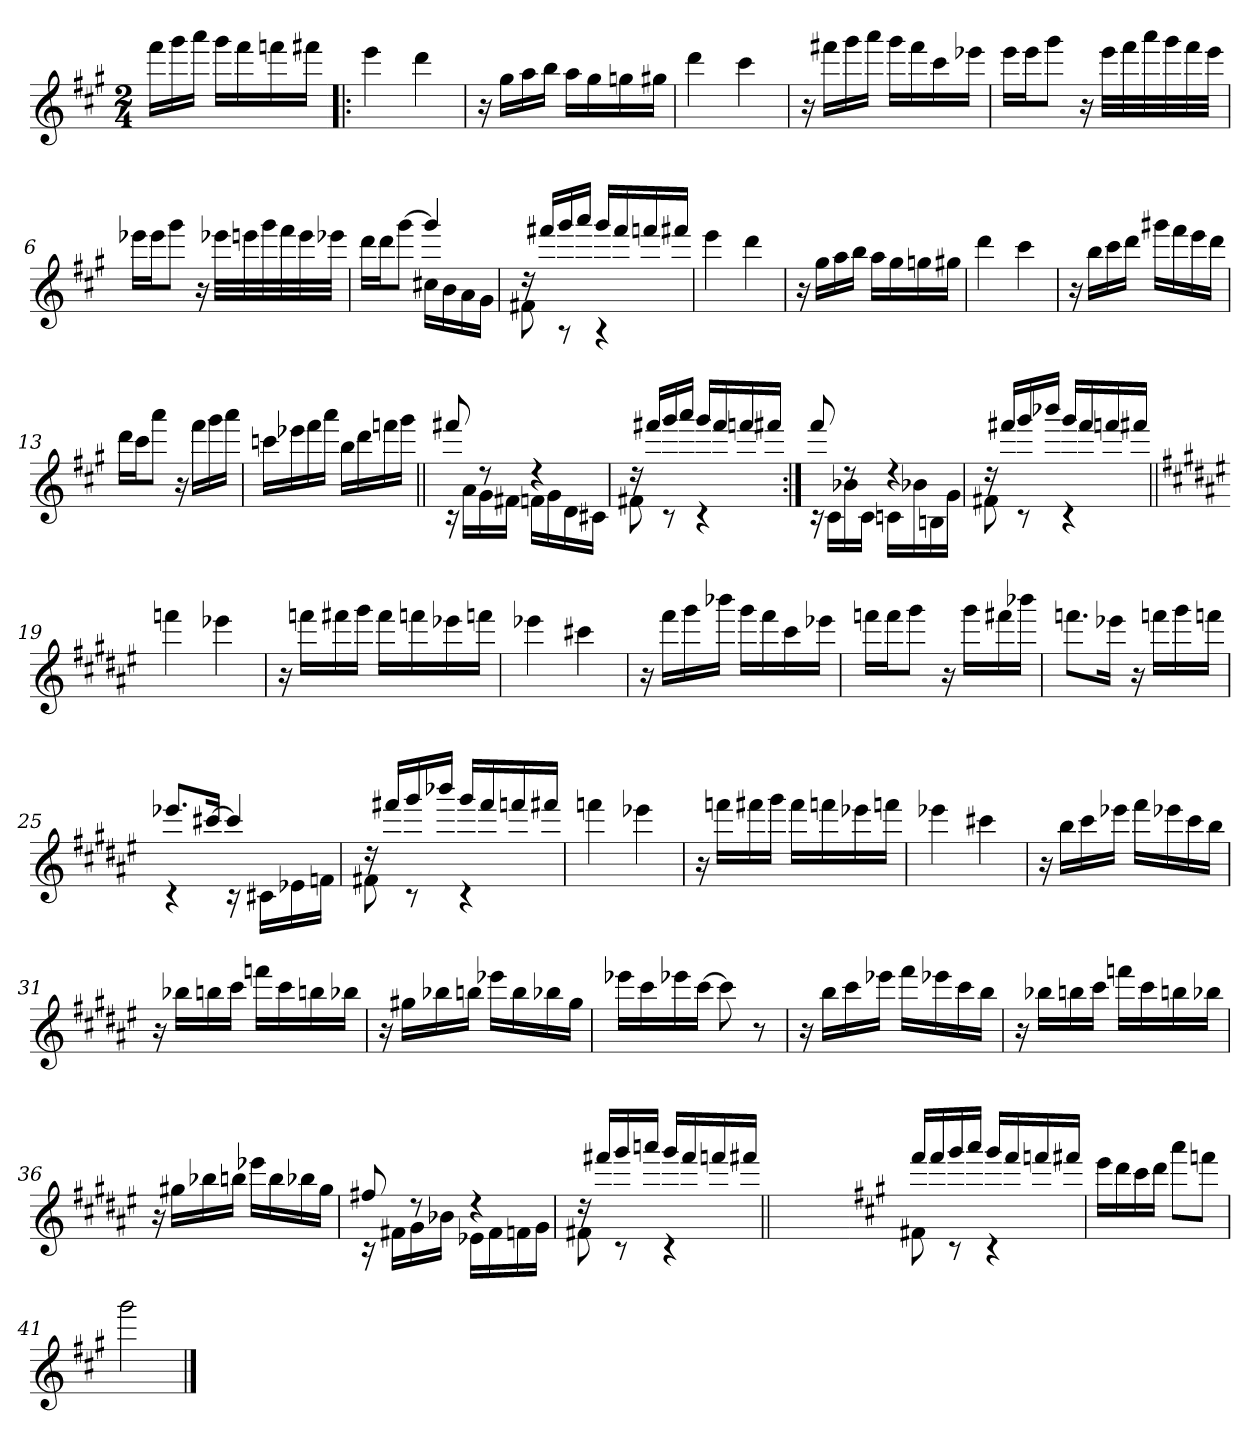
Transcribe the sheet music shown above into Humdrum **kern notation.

**kern
*part1
*staff1
*clefG2
*k[f#c#g#]
*A:
*M2/4
=
16fff#\LL
16ggg#\
16aaa\JJ
16ggg#\LL
16fff#\
16fffn\
16fff#X\JJ
=1!|:
4eee\
4ddd\
=2
16r
16gg#\LL
16aa\
16bb\JJ
16aa\LL
16gg#\
16ggn\
16gg#X\JJ
=3
4ddd\
4ccc#\
=4
16r
16fff#X\LL
16ggg#\
16aaa\JJ
16ggg#\LL
16fff#\
16ccc#\
16eee-X\JJ
!!LO:LB:g=z
=5
16eee\LL
16eee\J
8ggg#\J
16r
32eee\LLL
32fff#\
32aaa\
32ggg#\
32fff#\
32eee\JJJ
=6
16eee-X\LL
16eee-\J
8ggg#\J
16r
32eee-X\LLL
32eeen\
32ggg#\
32fff#\
32eee\
32eee-X\JJJ
=7
*^
16ddd\LL	4ryy
16ddd\J	.
[>8ggg#\J	.
4ggg#/]	16cc#X\LL
.	16b\
.	16a\
.	16g#\JJ
=8	=8
16rdd	8f#X\
16fff#X/LL	.
16ggg#/	8rA
16aaa/JJ	.
16ggg#/LL	4rG
16fff#/	.
16fffn/	.
16fff#X/JJ	.
*v	*v
=9
4eee\
4ddd\
!!LO:LB:g=z
=10
16r
16gg#\LL
16aa\
16bb\JJ
16aa\LL
16gg#\
16ggn\
16gg#X\JJ
=11
4ddd\
4ccc#\
=12
16r
16bb\LL
16ccc#\
16ddd\JJ
16ggg#X\LL
16fff#\
16eee\
16ddd\JJ
=13
16ddd\LL
16ccc#\J
8aaa\J
16r
16fff#\LL
16ggg#\
16aaa\JJ
=14
16cccn\LL
16eee-X\
16fff#\
16aaa\JJ
16bb\LL
16ddd\
16fffn\
16ggg#\JJ
!!LO:LB:g=z
=15||
*^
8fff#X/	16rc
.	16a\LL
8rdd	16g#\
.	16f#X\JJ
4rdd	16fn\LL
.	16g#\
.	16d\
.	16c#X\JJ
=16	=16
16rdd	8f#X\
16fff#X/LL	.
16ggg#/	8rc
16aaa/JJ	.
16ggg#/LL	4rc
16fff#/	.
16fffn/	.
16fff#X/JJ	.
=17:|!	=17:|!
8fff#/	16rc
.	16c#\LL
8rdd	16b-X\
.	16c#\JJ
4rdd	16cn\LL
.	16b-X\
.	16Bn\
.	16g#\JJ
=18	=18
16rdd	8f#X\
16fff#X/LL	.
16ggg#/	8rc
16bbb-X/JJ	.
16ggg#/LL	4rc
16fff#/	.
16fffn/	.
16fff#X/JJ	.
*v	*v
!!LO:LB:g=z
=19||
*k[f#c#g#d#a#e#]
*F#:
4fffn\
4eee-X\
=20
16r
16fffn\LL
16fff#X\
16ggg#\JJ
16fff#\LL
16fffn\
16eee-X\
16fffn\JJ
=21
4eee-X\
4ccc#X\
=22
16r
16fff#\LL
16ggg#\
16bbb-X\JJ
16ggg#\LL
16fff#\
16ccc#\
16eee-X\JJ
=23
16fffn\LL
16fff\J
8ggg#\J
16r
16ggg#\LL
16fff#X\
16bbb-X\JJ
!!LO:LB:g=z
=24
8.fffn\L
16eee-X\Jk
16r
16fffn\LL
16ggg#\
16fffn\JJ
=25
*^
8.eee-X/L	4rc
[>16ccc#X/Jk	.
4ccc#/]	16rc
.	16c#X\LL
.	16e-X\
.	16fn\JJ
=26	=26
16rdd	8f#X\
16fff#X/LL	.
16ggg#/	8rc
16bbb-X/JJ	.
16ggg#/LL	4rc
16fff#/	.
16fffn/	.
16fff#X/JJ	.
*v	*v
=27
4fffn\
4eee-X\
=28
16r
16fffn\LL
16fff#X\
16ggg#\JJ
16fff#\LL
16fffn\
16eee-X\
16fffn\JJ
=29
4eee-X\
4ccc#X\
!!LO:LB:g=z
=30
16r
16bb\LL
16ccc#\
16eee-X\JJ
16fff#\LL
16eee-X\
16ccc#\
16bb\JJ
=31
16r
16bb-X\LL
16bbn\
16ccc#\JJ
16fffn\LL
16ccc#\
16bbn\
16bb-X\JJ
=32
16r
16gg#X\LL
16bb-X\
16bbn\JJ
16eee-X\LL
16bb\
16bb-X\
16gg#\JJ
=33
16eee-X\LL
16ccc#\
16eee-X\
[16ccc#\JJ
8ccc#\]
8r
=34
16r
16bb\LL
16ccc#\
16eee-X\JJ
16fff#\LL
16eee-X\
16ccc#\
16bb\JJ
!!LO:LB:g=z
=35
16r
16bb-X\LL
16bbn\
16ccc#\JJ
16fffn\LL
16ccc#\
16bbn\
16bb-X\JJ
=36
16r
16gg#X\LL
16bb-X\
16bbn\JJ
16eee-X\LL
16bb\
16bb-X\
16gg#\JJ
=37
*^
8ff#X/	16rc
.	16f#X\LL
8rdd	16g#\
.	16b-X\JJ
4rdd	16e-X\LL
.	16f#\
.	16fn\
.	16g#\JJ
=38	=38
16rdd	8f#X\
16fff#X/LL	.
16ggg#/	8rc
16aaan/JJ	.
16ggg#/LL	4rc
16fff#/	.
16fffn/	.
16fff#X/JJ	.
*v	*v
=38X381||
2ryy
!!LO:LB:g=z
=39-
*k[f#c#g#]
*A:
*^
16fff#/LL	8f#X\
16fff#/	.
16ggg#/	8rc
16aaa/JJ	.
16ggg#/LL	4rc
16fff#/	.
16fffn/	.
16fff#X/JJ	.
*v	*v
=40
16eee\LL
16ddd\
16ccc#\
16ddd\JJ
8aaa\L
8fffn\J
=41
2ggg#\
==
*-
